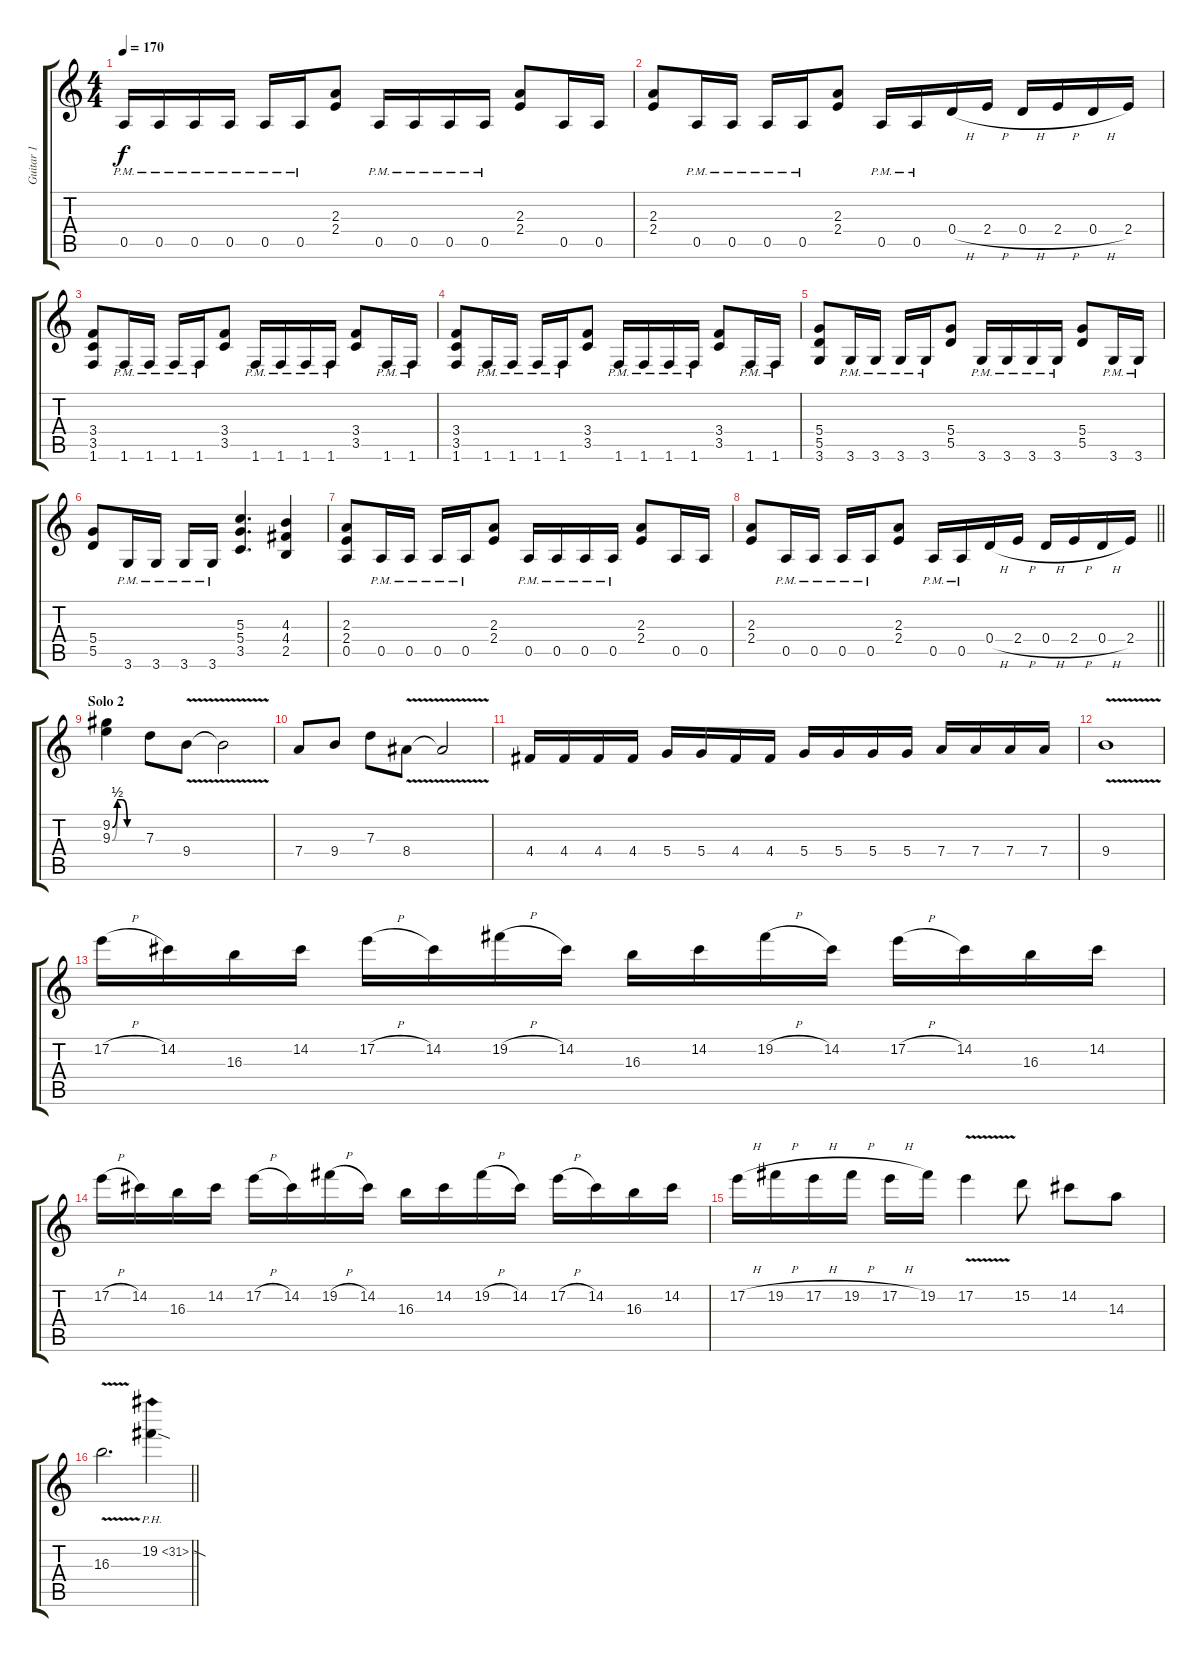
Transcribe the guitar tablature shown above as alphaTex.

\track ("Guitar 1" "Guitar 1") {instrument distortionguitar}
\staff {score tabs}
\tuning (E4 B3 G3 D3 A2 E2) {hide}
\ts (4 4)
\tempo 170
\clef g2
\ks c
0.5{pm}.16{dy f} 0.5{pm}.16 0.5{pm}.16 0.5{pm}.16 0.5{pm}.16 0.5{pm}.16 (2.3 2.4).8 0.5{pm}.16 0.5{pm}.16 0.5{pm}.16 0.5{pm}.16 (2.3 2.4).8 0.5.16 0.5.16 |
(2.3 2.4).8 0.5{pm}.16 0.5{pm}.16 0.5{pm}.16 0.5{pm}.16 (2.3 2.4).8 0.5{pm}.16 0.5{pm}.16 0.4{h}.16 2.4{h}.16 0.4{h}.16 2.4{h}.16 0.4{h}.16 2.4.16 |
(3.4 3.5 1.6).8 1.6{pm}.16 1.6{pm}.16 1.6{pm}.16 1.6{pm}.16 (3.4 3.5).8 1.6{pm}.16 1.6{pm}.16 1.6{pm}.16 1.6{pm}.16 (3.4 3.5).8 1.6{pm}.16 1.6{pm}.16 |
(3.4 3.5 1.6).8 1.6{pm}.16 1.6{pm}.16 1.6{pm}.16 1.6{pm}.16 (3.4 3.5).8 1.6{pm}.16 1.6{pm}.16 1.6{pm}.16 1.6{pm}.16 (3.4 3.5).8 1.6{pm}.16 1.6{pm}.16 |
(5.4 5.5 3.6).8 3.6{pm}.16 3.6{pm}.16 3.6{pm}.16 3.6{pm}.16 (5.4 5.5).8 3.6{pm}.16 3.6{pm}.16 3.6{pm}.16 3.6{pm}.16 (5.4 5.5).8 3.6{pm}.16 3.6{pm}.16 |
(5.4 5.5).8 3.6{pm}.16 3.6{pm}.16 3.6{pm}.16 3.6{pm}.16 (5.3 5.4 3.5).4{d} (4.3 4.4 2.5).4 |
(2.3 2.4 0.5).8 0.5{pm}.16 0.5{pm}.16 0.5{pm}.16 0.5{pm}.16 (2.3 2.4).8 0.5{pm}.16 0.5{pm}.16 0.5{pm}.16 0.5{pm}.16 (2.3 2.4).8 0.5.16 0.5.16 |
\barLineRight lightlight
(2.3 2.4).8 0.5{pm}.16 0.5{pm}.16 0.5{pm}.16 0.5{pm}.16 (2.3 2.4).8 0.5{pm}.16 0.5{pm}.16 0.4{h}.16 2.4{h}.16 0.4{h}.16 2.4{h}.16 0.4{h}.16 2.4.16 |
\section ("" "Solo 2")
(9.2{be (custom 0 0 10 2 20 2 30 0 60 0)} 9.3{be (custom 0 0 10 2 20 2 30 0 60 0)}).4 7.3.8 9.4{v}.8 9.4{t}.2 |
7.4.8 9.4.8 7.3.8 8.4{v}.8 8.4{t}.2 |
4.4.16 4.4.16 4.4.16 4.4.16 5.4.16 5.4.16 4.4.16 4.4.16 5.4.16 5.4.16 5.4.16 5.4.16 7.4.16 7.4.16 7.4.16 7.4.16 |
9.4{v}.1 |
17.2{h}.16 14.2.16 16.3.16 14.2.16 17.2{h}.16 14.2.16 19.2{h}.16 14.2.16 16.3.16 14.2.16 19.2{h}.16 14.2.16 17.2{h}.16 14.2.16 16.3.16 14.2.16 |
17.2{h}.16 14.2.16 16.3.16 14.2.16 17.2{h}.16 14.2.16 19.2{h}.16 14.2.16 16.3.16 14.2.16 19.2{h}.16 14.2.16 17.2{h}.16 14.2.16 16.3.16 14.2.16 |
17.2{h}.16 19.2{h}.16 17.2{h}.16 19.2{h}.16 17.2{h}.16 19.2.16 17.2{v}.4 15.2.8 14.2.8 14.3.8 |
\barLineRight lightlight
16.3{v}.2{d} 19.2{ph 12 sod}.4
